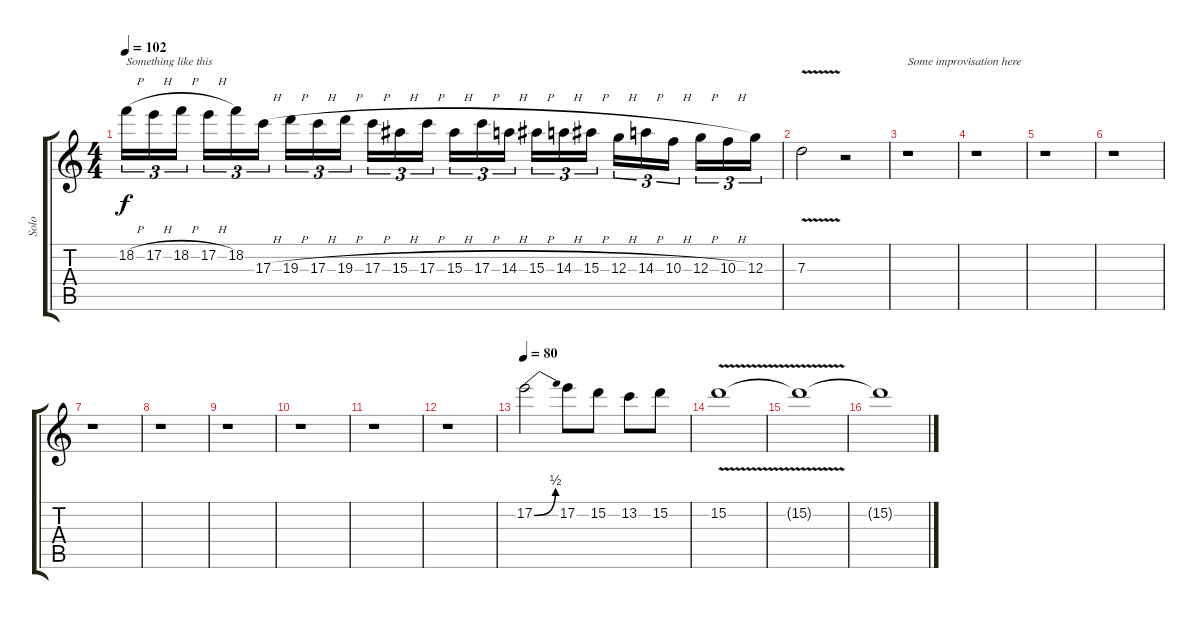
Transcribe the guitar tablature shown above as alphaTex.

\track ("Solo" "Solo") {instrument distortionguitar}
\staff {score tabs}
\tuning (E4 B3 G3 D3 A2 E2) {hide}
\ts (4 4)
\tempo 102
\clef g2
\ks c
18.2{h}.16{tu (3 2) txt "Something like this" dy f} 17.2{h}.16{tu (3 2)} 18.2{h}.16{tu (3 2)} 17.2{h}.16{tu (3 2)} 18.2.16{tu (3 2)} 17.3{h}.16{tu (3 2)} 19.3{h}.16{tu (3 2)} 17.3{h}.16{tu (3 2)} 19.3{h}.16{tu (3 2)} 17.3{h}.16{tu (3 2)} 15.3{h}.16{tu (3 2)} 17.3{h}.16{tu (3 2)} 15.3{h}.16{tu (3 2)} 17.3{h}.16{tu (3 2)} 14.3{h}.16{tu (3 2)} 15.3{h}.16{tu (3 2)} 14.3{h}.16{tu (3 2)} 15.3{h}.16{tu (3 2)} 12.3{h}.16{tu (3 2)} 14.3{h}.16{tu (3 2)} 10.3{h}.16{tu (3 2)} 12.3{h}.16{tu (3 2)} 10.3{h}.16{tu (3 2)} 12.3.16{tu (3 2)} |
7.3{v}.2 r.2 |
r.1{txt "Some improvisation here"} |
r.1 |
r.1 |
r.1 |
r.1 |
r.1 |
r.1 |
r.1 |
r.1 |
r.1 |
\tempo 80
17.2{be (bend 0 0 60 2)}.2 17.2.8 15.2.8 13.2.8 15.2.8 |
15.2{v}.1 |
15.2{t}.1 |
15.2{t}.1
